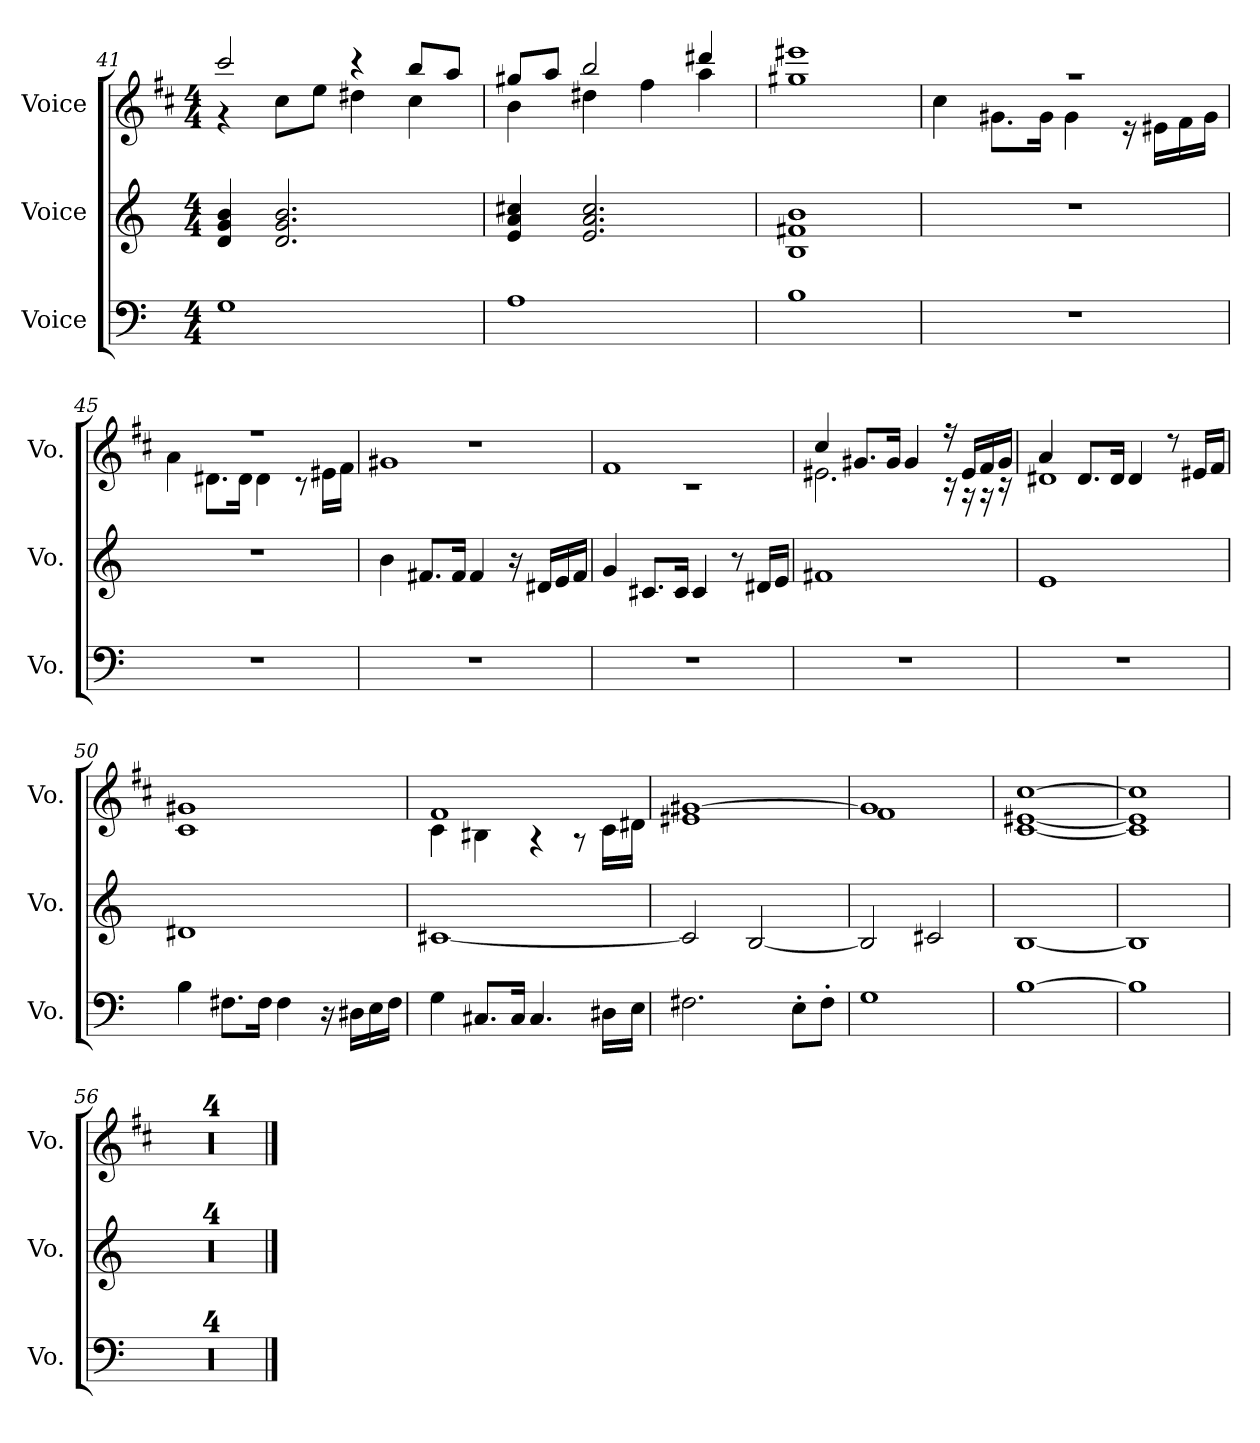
**kern	**kern	**kern
*part3	*part2	*part1
*staff3	*staff2	*staff1
*I"Voice	*I"Voice	*I"Voice
*I'Vo.	*I'Vo.	*I'Vo.
!!LO:PB:g=z
*clefF4	*clefG2	*clefG2
*	*	*ITrd1c2
*k[]	*k[]	*k[]
*M4/4	*M4/4	*M4/4
=41	=41	=41
*	*	*^
1G	4d/ 4g/ 4b/	2bb/	4r
.	2.d/ 2.g/ 2.b/	.	8b\L
.	.	.	8dd\J
.	.	4r	4cc#X\
.	.	8aa/L	4b\
.	.	8gg/J	.
=42	=42	=42	=42
1A	4e/ 4a/ 4cc#X/	8ff#X/L	4a\
.	.	8gg/J	.
.	2.e/ 2.a/ 2.cc#/	2aa/	4cc#X\
.	.	.	4ee\
.	.	4ccc#X/	4gg\
=43	=43	=43	=43
1B	1B 1f#X 1b	1ddd#X	1ff#X
=44	=44	=44	=44
1r	1r	1r	4b\
.	.	.	8.f#X\L
.	.	.	16f#\Jk
.	.	.	4f#\
.	.	.	16r
.	.	.	16d#X\LL
.	.	.	16e\
.	.	.	16f#\JJ
=45	=45	=45	=45
1r	1r	1r	4g\
.	.	.	8.c#X\L
.	.	.	16c#\Jk
.	.	.	4c#\
.	.	.	8r
.	.	.	16d#X\LL
.	.	.	16e\JJ
!!LO:LB:g=z	!!
=46	=46	=46	=46
1r	4b\	1r	1f#X
.	8.f#X/L	.	.
.	16f#/Jk	.	.
.	4f#/	.	.
.	16r	.	.
.	16d#X/LL	.	.
.	16e/	.	.
.	16f#/JJ	.	.
=47	=47	=47	=47
1r	4g/	1e	1r
.	8.c#X/L	.	.
.	16c#/Jk	.	.
.	4c#/	.	.
.	8r	.	.
.	16d#X/LL	.	.
.	16e/JJ	.	.
=48	=48	=48	=48
1r	1f#X	4b/	2.d#X\
.	.	8.f#X/L	.
.	.	16f#/Jk	.
.	.	4f#/	.
.	.	16r	16r
.	.	16d#/LL	16r
.	.	16e/	16r
.	.	16f#/JJ	16r
=49	=49	=49	=49
1r	1e	4g/	1c#X
.	.	8.c#/L	.
.	.	16c#/Jk	.
.	.	4c#/	.
.	.	8r	.
.	.	16d#X/LL	.
.	.	16e/JJ	.
!!LO:LB:g=z	!!
=50	=50	=50	=50
4B\	1d#X	1f#X	1B
8.F#X\L	.	.	.
16F#\Jk	.	.	.
4F#\	.	.	.
16r	.	.	.
16D#X\LL	.	.	.
16E\	.	.	.
16F#\JJ	.	.	.
=51	=51	=51	=51
4G\	[1c#X	1e	4B\
8.C#X/L	.	.	4A#X\
16C#/Jk	.	.	.
4.C#/	.	.	4r
.	.	.	8r
16D#X\LL	.	.	16B\LL
16E\JJ	.	.	16c#X\JJ
=52	=52	=52	=52
2.F#X\	2c#/]	[1f#X	1d#X
.	[2B/	.	.
8E'\L	.	.	.
8F#'\J	.	.	.
=53	=53	=53	=53
1G	2B/]	1f#]	1e
.	2c#X/	.	.
*	*	*v	*v
=54	=54	=54
[1B	[1B	[1B [1d#X [1b
=55	=55	=55
1B]	1B]	1B] 1d#] 1b]
=56	=56	=56
1r	1r	1r
!!LO:LB:g=z
=57	=57	=57
1r	1r	1r
=58	=58	=58
1r	1r	1r
=59	=59	=59
1r	1r	1r
==	==	==
*-	*-	*-
